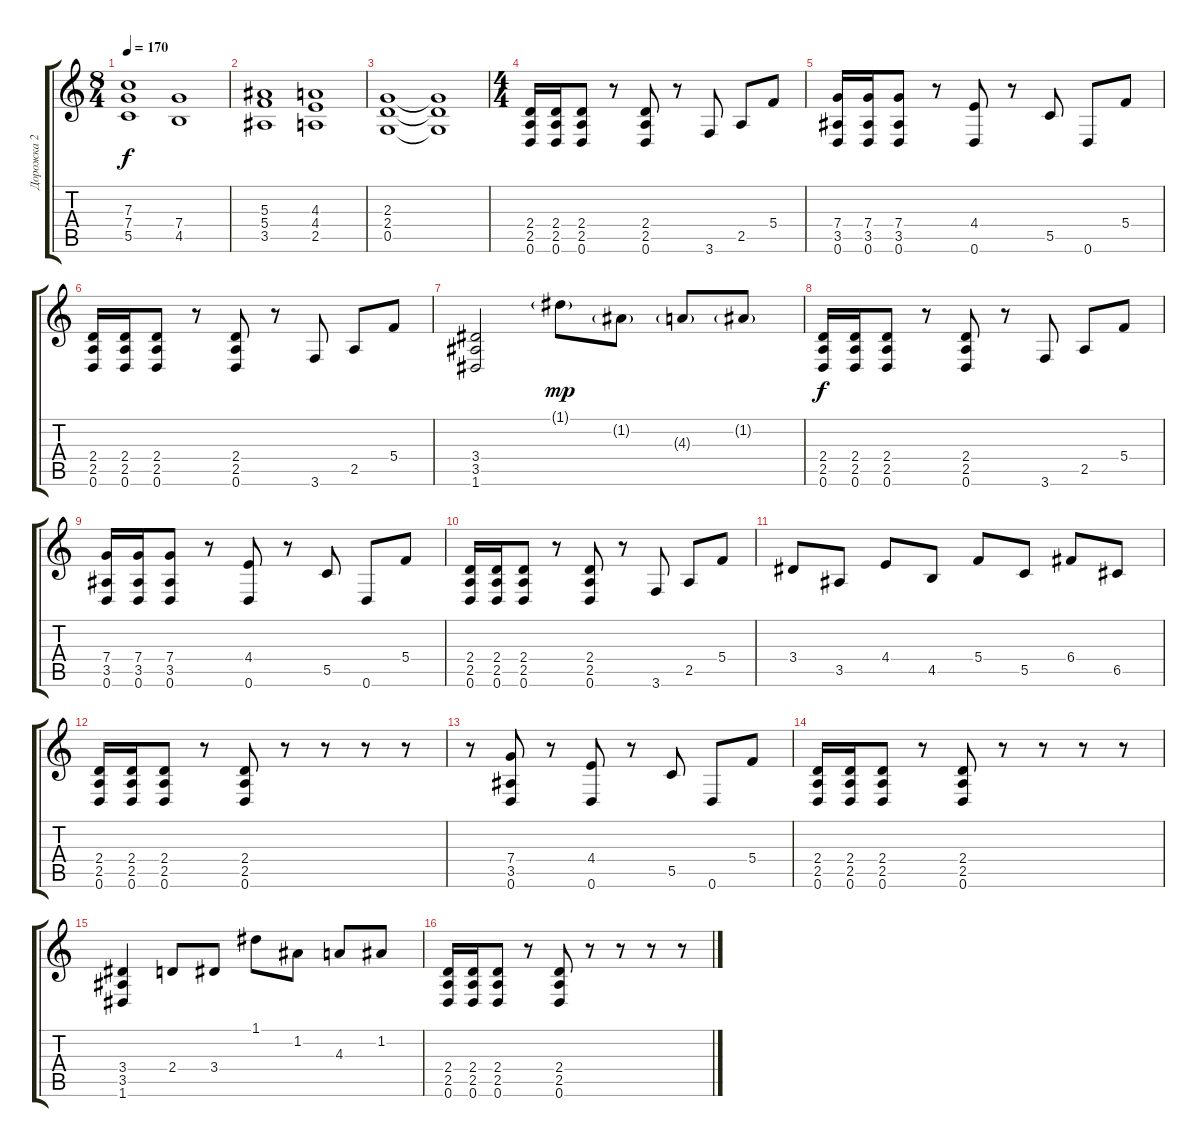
\track ("Дорожка 2" "Дорожка 2") {instrument distortionguitar}
\staff {score tabs}
\tuning (D4 A3 F3 C3 G2 D2) {hide}
\ts (8 4)
\tempo 170
\clef g2
\ks c
(7.3 7.4 5.5).1{dy f} (7.4 4.5).1 |
(5.3 5.4 3.5).1 (4.3 4.4 2.5).1 |
(2.3 2.4 0.5).1 (2.3{t} 2.4{t} 0.5{t}).1 |
\ts (4 4)
(2.4 2.5 0.6).16 (2.4 2.5 0.6).16 (2.4 2.5 0.6).8 r.8 (2.4 2.5 0.6).8 r.8 3.6.8 2.5.8 5.4.8 |
(7.4 3.5 0.6).16 (7.4 3.5 0.6).16 (7.4 3.5 0.6).8 r.8 (4.4 0.6).8 r.8 5.5.8 0.6.8 5.4.8 |
(2.4 2.5 0.6).16 (2.4 2.5 0.6).16 (2.4 2.5 0.6).8 r.8 (2.4 2.5 0.6).8 r.8 3.6.8 2.5.8 5.4.8 |
(3.4 3.5 1.6).2 1.1{g}.8{dy mp} 1.2{g}.8 4.3{g}.8 1.2{g}.8 |
(2.4 2.5 0.6).16{dy f} (2.4 2.5 0.6).16 (2.4 2.5 0.6).8 r.8 (2.4 2.5 0.6).8 r.8 3.6.8 2.5.8 5.4.8 |
(7.4 3.5 0.6).16 (7.4 3.5 0.6).16 (7.4 3.5 0.6).8 r.8 (4.4 0.6).8 r.8 5.5.8 0.6.8 5.4.8 |
(2.4 2.5 0.6).16 (2.4 2.5 0.6).16 (2.4 2.5 0.6).8 r.8 (2.4 2.5 0.6).8 r.8 3.6.8 2.5.8 5.4.8 |
3.4.8 3.5.8 4.4.8 4.5.8 5.4.8 5.5.8 6.4.8 6.5.8 |
(2.4 2.5 0.6).16 (2.4 2.5 0.6).16 (2.4 2.5 0.6).8 r.8 (2.4 2.5 0.6).8 r.8 r.8 r.8 r.8 |
r.8 (7.4 3.5 0.6).8 r.8 (4.4 0.6).8 r.8 5.5.8 0.6.8 5.4.8 |
(2.4 2.5 0.6).16 (2.4 2.5 0.6).16 (2.4 2.5 0.6).8 r.8 (2.4 2.5 0.6).8 r.8 r.8 r.8 r.8 |
(3.4 3.5 1.6).4 2.4.8 3.4.8 1.1.8 1.2.8 4.3.8 1.2.8 |
(2.4 2.5 0.6).16 (2.4 2.5 0.6).16 (2.4 2.5 0.6).8 r.8 (2.4 2.5 0.6).8 r.8 r.8 r.8 r.8
